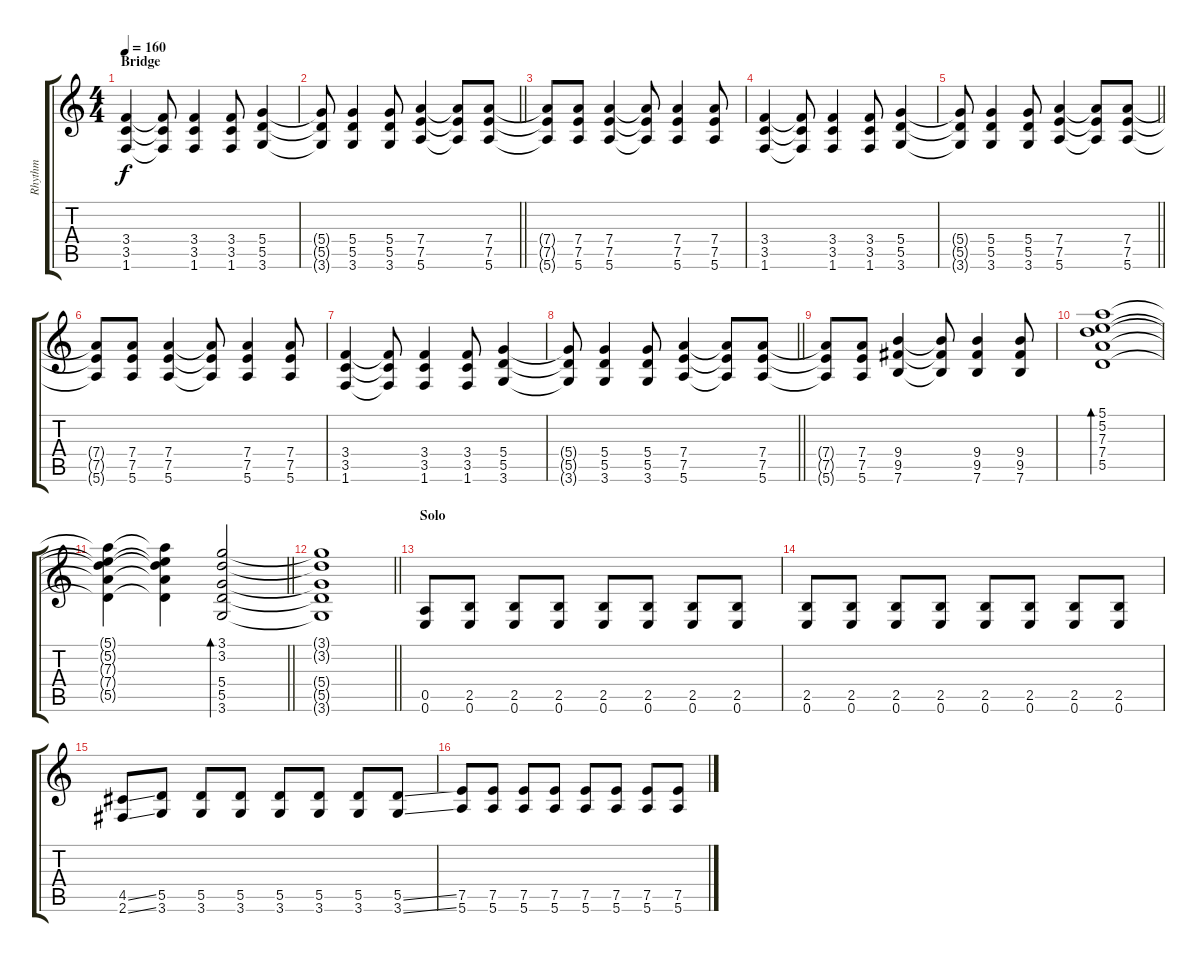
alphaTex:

\track ("Rhythm" "Rhythm") {instrument distortionguitar}
\staff {score tabs}
\tuning (E4 B3 G3 D3 A2 E2) {hide}
\ts (4 4)
\section ("" "Bridge")
\tempo 160
\clef g2
\ks c
(3.4 3.5 1.6).4{dy f volume 13 instrument acousticguitarsteel} (3.4{t} 3.5{t} 1.6{t}).8 (3.4 3.5 1.6).4 (3.4 3.5 1.6).8 (5.4 5.5 3.6).4 |
\barLineRight lightlight
(5.4{t} 5.5{t} 3.6{t}).8 (5.4 5.5 3.6).4 (5.4 5.5 3.6).8 (7.4 7.5 5.6).4 (7.4{t} 7.5{t} 5.6{t}).8 (7.4 7.5 5.6).8 |
(7.4{t} 7.5{t} 5.6{t}).8 (7.4 7.5 5.6).8 (7.4 7.5 5.6).4 (7.4{t} 7.5{t} 5.6{t}).8 (7.4 7.5 5.6).4 (7.4 7.5 5.6).8 |
(3.4 3.5 1.6).4{volume 16 instrument acousticguitarsteel} (3.4{t} 3.5{t} 1.6{t}).8 (3.4 3.5 1.6).4 (3.4 3.5 1.6).8 (5.4 5.5 3.6).4 |
\barLineRight lightlight
(5.4{t} 5.5{t} 3.6{t}).8 (5.4 5.5 3.6).4 (5.4 5.5 3.6).8 (7.4 7.5 5.6).4 (7.4{t} 7.5{t} 5.6{t}).8 (7.4 7.5 5.6).8 |
(7.4{t} 7.5{t} 5.6{t}).8 (7.4 7.5 5.6).8 (7.4 7.5 5.6).4 (7.4{t} 7.5{t} 5.6{t}).8 (7.4 7.5 5.6).4 (7.4 7.5 5.6).8 |
(3.4 3.5 1.6).4{volume 16 instrument acousticguitarsteel} (3.4{t} 3.5{t} 1.6{t}).8 (3.4 3.5 1.6).4 (3.4 3.5 1.6).8 (5.4 5.5 3.6).4 |
\barLineRight lightlight
(5.4{t} 5.5{t} 3.6{t}).8 (5.4 5.5 3.6).4 (5.4 5.5 3.6).8 (7.4 7.5 5.6).4 (7.4{t} 7.5{t} 5.6{t}).8 (7.4 7.5 5.6).8 |
(7.4{t} 7.5{t} 5.6{t}).8 (7.4 7.5 5.6).8 (9.4 9.5 7.6).4 (9.4{t} 9.5{t} 7.6{t}).8 (9.4 9.5 7.6).4 (9.4 9.5 7.6).8 |
(5.1 5.2 7.3 7.4 5.5).1{bd 240} |
\barLineRight lightlight
(5.1{t} 5.2{t} 7.3{t} 7.4{t} 5.5{t}).4 (5.1{t} 5.2{t} 7.3{t} 7.4{t} 5.5{t}).4 (3.1 3.2 5.4 5.5 3.6).2{bd 240} |
\barLineRight lightlight
(3.1{t} 3.2{t} 5.4{t} 5.5{t} 3.6{t}).1 |
\section ("" "Solo")
(0.5 0.6).8{instrument distortionguitar} (2.5 0.6).8 (2.5 0.6).8 (2.5 0.6).8 (2.5 0.6).8 (2.5 0.6).8 (2.5 0.6).8 (2.5 0.6).8 |
(2.5 0.6).8 (2.5 0.6).8 (2.5 0.6).8 (2.5 0.6).8 (2.5 0.6).8 (2.5 0.6).8 (2.5 0.6).8 (2.5 0.6).8 |
(4.5{ss} 2.6{ss}).8 (5.5 3.6).8 (5.5 3.6).8 (5.5 3.6).8 (5.5 3.6).8 (5.5 3.6).8 (5.5 3.6).8 (5.5{ss} 3.6{ss}).8 |
(7.5 5.6).8 (7.5 5.6).8 (7.5 5.6).8 (7.5 5.6).8 (7.5 5.6).8 (7.5 5.6).8 (7.5 5.6).8 (7.5 5.6).8
